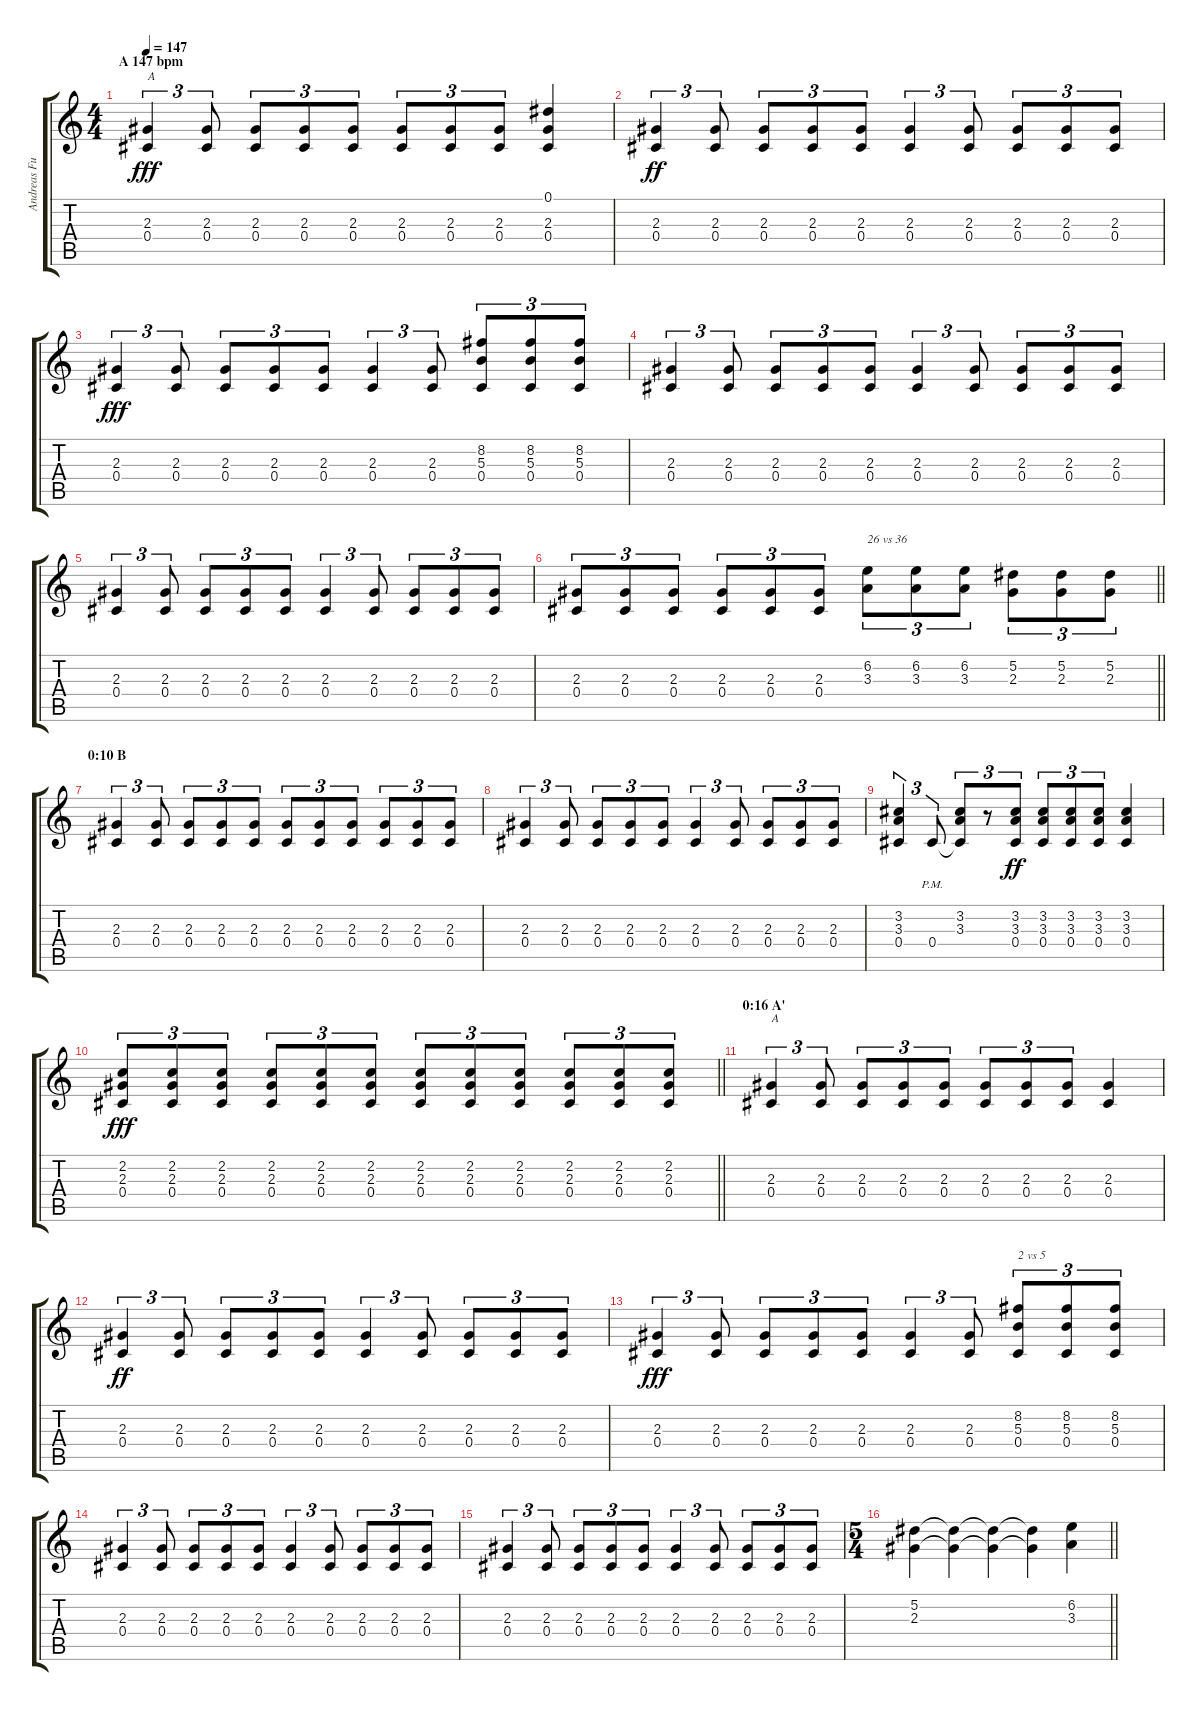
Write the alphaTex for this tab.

\track ("Andreas Fullmestad (D# Tuning)" "Andreas Fu") {instrument distortionguitar}
\staff {score tabs}
\tuning (Eb4 Bb3 Gb3 Db3 Ab2 Eb2) {hide}
\ts (4 4)
\section ("" "A 147 bpm")
\tempo 147
\clef g2
\ks c
(2.3 0.4).4{tu (3 2) txt "A" dy fff instrument distortionguitar} (2.3 0.4).8{tu (3 2)} (2.3 0.4).8{tu (3 2)} (2.3 0.4).8{tu (3 2)} (2.3 0.4).8{tu (3 2)} (2.3 0.4).8{tu (3 2)} (2.3 0.4).8{tu (3 2)} (2.3 0.4).8{tu (3 2)} (0.1 2.3 0.4).4 |
(2.3 0.4).4{tu (3 2) dy ff} (2.3 0.4).8{tu (3 2)} (2.3 0.4).8{tu (3 2)} (2.3 0.4).8{tu (3 2)} (2.3 0.4).8{tu (3 2)} (2.3 0.4).4{tu (3 2)} (2.3 0.4).8{tu (3 2)} (2.3 0.4).8{tu (3 2)} (2.3 0.4).8{tu (3 2)} (2.3 0.4).8{tu (3 2)} |
(2.3 0.4).4{tu (3 2) dy fff} (2.3 0.4).8{tu (3 2)} (2.3 0.4).8{tu (3 2)} (2.3 0.4).8{tu (3 2)} (2.3 0.4).8{tu (3 2)} (2.3 0.4).4{tu (3 2)} (2.3 0.4).8{tu (3 2)} (8.2 5.3 0.4).8{tu (3 2)} (8.2 5.3 0.4).8{tu (3 2)} (8.2 5.3 0.4).8{tu (3 2)} |
(2.3 0.4).4{tu (3 2)} (2.3 0.4).8{tu (3 2)} (2.3 0.4).8{tu (3 2)} (2.3 0.4).8{tu (3 2)} (2.3 0.4).8{tu (3 2)} (2.3 0.4).4{tu (3 2)} (2.3 0.4).8{tu (3 2)} (2.3 0.4).8{tu (3 2)} (2.3 0.4).8{tu (3 2)} (2.3 0.4).8{tu (3 2)} |
(2.3 0.4).4{tu (3 2)} (2.3 0.4).8{tu (3 2)} (2.3 0.4).8{tu (3 2)} (2.3 0.4).8{tu (3 2)} (2.3 0.4).8{tu (3 2)} (2.3 0.4).4{tu (3 2)} (2.3 0.4).8{tu (3 2)} (2.3 0.4).8{tu (3 2)} (2.3 0.4).8{tu (3 2)} (2.3 0.4).8{tu (3 2)} |
\barLineRight lightlight
(2.3 0.4).8{tu (3 2)} (2.3 0.4).8{tu (3 2)} (2.3 0.4).8{tu (3 2)} (2.3 0.4).8{tu (3 2)} (2.3 0.4).8{tu (3 2)} (2.3 0.4).8{tu (3 2)} (6.2 3.3).8{tu (3 2) txt "26 vs 36"} (6.2 3.3).8{tu (3 2)} (6.2 3.3).8{tu (3 2)} (5.2 2.3).8{tu (3 2)} (5.2 2.3).8{tu (3 2)} (5.2 2.3).8{tu (3 2)} |
\section ("" "0:10 B")
(2.3 0.4).4{tu (3 2)} (2.3 0.4).8{tu (3 2)} (2.3 0.4).8{tu (3 2)} (2.3 0.4).8{tu (3 2)} (2.3 0.4).8{tu (3 2)} (2.3 0.4).8{tu (3 2)} (2.3 0.4).8{tu (3 2)} (2.3 0.4).8{tu (3 2)} (2.3 0.4).8{tu (3 2)} (2.3 0.4).8{tu (3 2)} (2.3 0.4).8{tu (3 2)} |
(2.3 0.4).4{tu (3 2)} (2.3 0.4).8{tu (3 2)} (2.3 0.4).8{tu (3 2)} (2.3 0.4).8{tu (3 2)} (2.3 0.4).8{tu (3 2)} (2.3 0.4).4{tu (3 2)} (2.3 0.4).8{tu (3 2)} (2.3 0.4).8{tu (3 2)} (2.3 0.4).8{tu (3 2)} (2.3 0.4).8{tu (3 2)} |
(3.2 3.3 0.4).4{tu (3 2)} 0.4{pm}.8{tu (3 2)} (3.2 3.3 0.4{t}).8{tu (3 2)} r.8{tu (3 2)} (3.2 3.3 0.4).8{tu (3 2) dy ff} (3.2 3.3 0.4).8{tu (3 2)} (3.2 3.3 0.4).8{tu (3 2)} (3.2 3.3 0.4).8{tu (3 2)} (3.2 3.3 0.4).4 |
\barLineRight lightlight
(2.2 2.3 0.4).8{tu (3 2) dy fff} (2.2 2.3 0.4).8{tu (3 2)} (2.2 2.3 0.4).8{tu (3 2)} (2.2 2.3 0.4).8{tu (3 2)} (2.2 2.3 0.4).8{tu (3 2)} (2.2 2.3 0.4).8{tu (3 2)} (2.2 2.3 0.4).8{tu (3 2)} (2.2 2.3 0.4).8{tu (3 2)} (2.2 2.3 0.4).8{tu (3 2)} (2.2 2.3 0.4).8{tu (3 2)} (2.2 2.3 0.4).8{tu (3 2)} (2.2 2.3 0.4).8{tu (3 2)} |
\section ("" "0:16 A'")
(2.3 0.4).4{tu (3 2) txt "A"} (2.3 0.4).8{tu (3 2)} (2.3 0.4).8{tu (3 2)} (2.3 0.4).8{tu (3 2)} (2.3 0.4).8{tu (3 2)} (2.3 0.4).8{tu (3 2)} (2.3 0.4).8{tu (3 2)} (2.3 0.4).8{tu (3 2)} (2.3 0.4).4 |
(2.3 0.4).4{tu (3 2) dy ff} (2.3 0.4).8{tu (3 2)} (2.3 0.4).8{tu (3 2)} (2.3 0.4).8{tu (3 2)} (2.3 0.4).8{tu (3 2)} (2.3 0.4).4{tu (3 2)} (2.3 0.4).8{tu (3 2)} (2.3 0.4).8{tu (3 2)} (2.3 0.4).8{tu (3 2)} (2.3 0.4).8{tu (3 2)} |
(2.3 0.4).4{tu (3 2) dy fff} (2.3 0.4).8{tu (3 2)} (2.3 0.4).8{tu (3 2)} (2.3 0.4).8{tu (3 2)} (2.3 0.4).8{tu (3 2)} (2.3 0.4).4{tu (3 2)} (2.3 0.4).8{tu (3 2)} (8.2 5.3 0.4).8{tu (3 2) txt "2 vs 5"} (8.2 5.3 0.4).8{tu (3 2)} (8.2 5.3 0.4).8{tu (3 2)} |
(2.3 0.4).4{tu (3 2)} (2.3 0.4).8{tu (3 2)} (2.3 0.4).8{tu (3 2)} (2.3 0.4).8{tu (3 2)} (2.3 0.4).8{tu (3 2)} (2.3 0.4).4{tu (3 2)} (2.3 0.4).8{tu (3 2)} (2.3 0.4).8{tu (3 2)} (2.3 0.4).8{tu (3 2)} (2.3 0.4).8{tu (3 2)} |
(2.3 0.4).4{tu (3 2)} (2.3 0.4).8{tu (3 2)} (2.3 0.4).8{tu (3 2)} (2.3 0.4).8{tu (3 2)} (2.3 0.4).8{tu (3 2)} (2.3 0.4).4{tu (3 2)} (2.3 0.4).8{tu (3 2)} (2.3 0.4).8{tu (3 2)} (2.3 0.4).8{tu (3 2)} (2.3 0.4).8{tu (3 2)} |
\ts (5 4)
\barLineRight lightlight
(5.2 2.3).4 (5.2{t} 2.3{t}).4 (5.2{t} 2.3{t}).4 (5.2{t} 2.3{t}).4 (6.2 3.3).4
